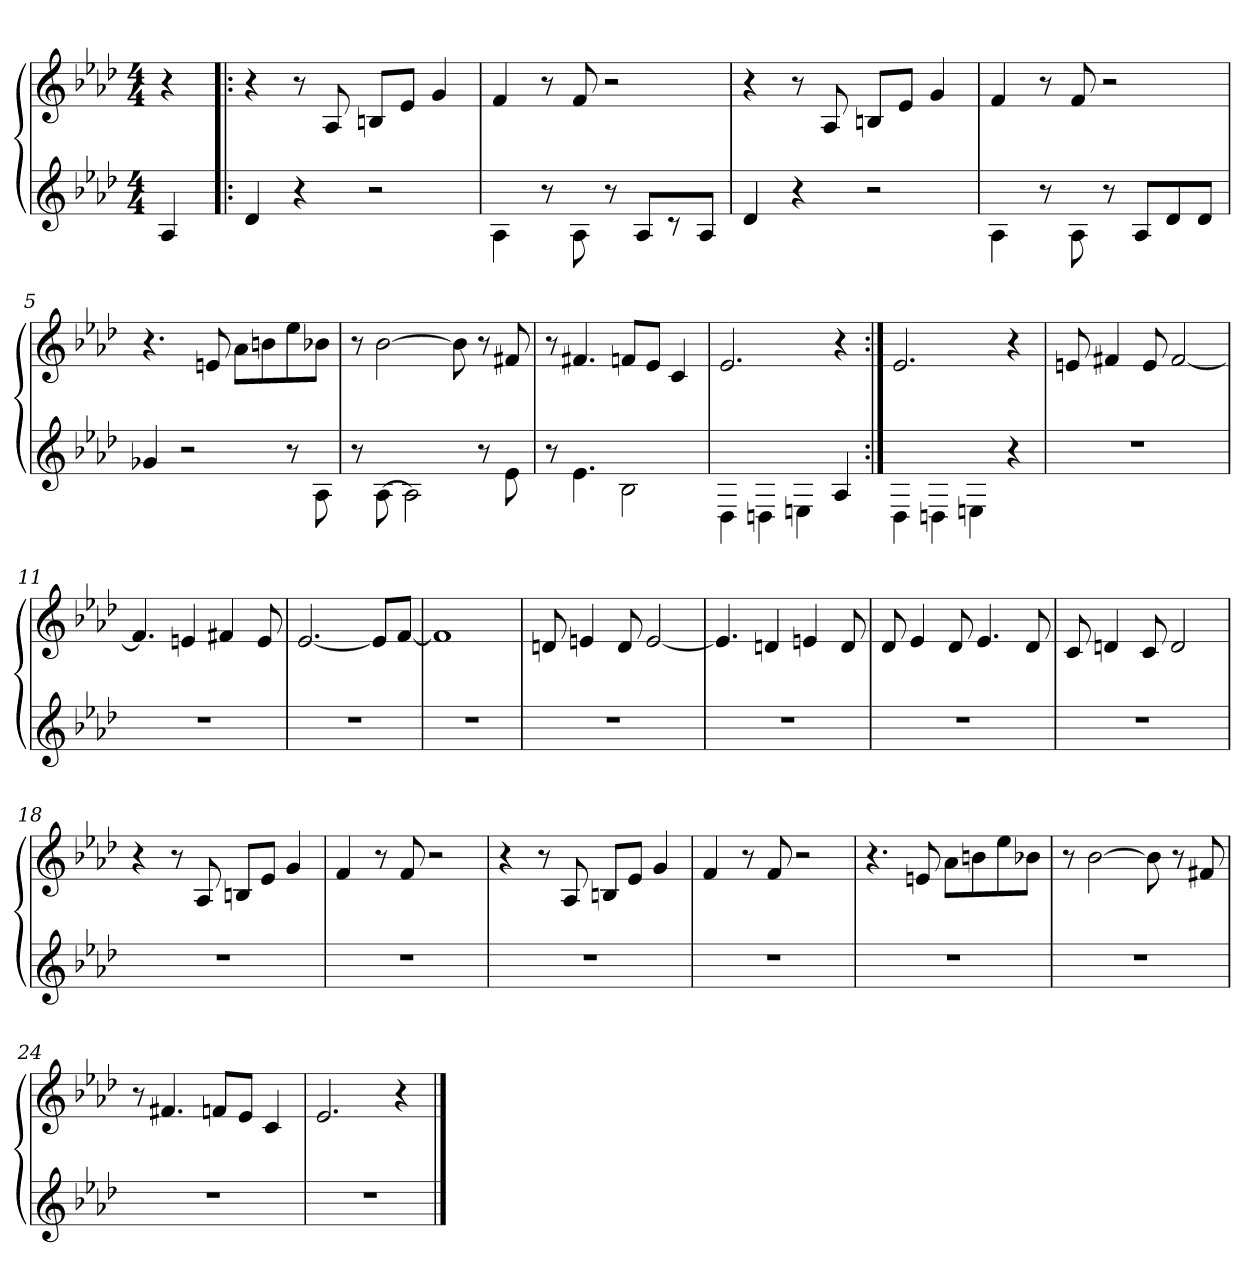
**kern	**kern
*part2	*part1
*staff2	*staff1
*clefG2	*clefG2
*k[b-e-a-d-]	*k[b-e-a-d-]
*A-:	*A-:
*M4/4	*M4/4
=	=
4A-/	4r
=1!|:	=1!|:
4d-/	4r
4r	8r
.	8A-/
2r	8Bn/L
.	8e-/J
.	4g/
=2	=2
4A-\	4f/
8r	8r
8A-\	8f/
8r	2r
8A-/L	.
8r	.
8A-/J	.
=3	=3
4d-/	4r
4r	8r
.	8A-/
2r	8Bn/L
.	8e-/J
.	4g/
=4	=4
4A-\	4f/
8r	8r
8A-\	8f/
8r	2r
8A-/L	.
8d-/	.
8d-/J	.
!!LO:LB:g=z
=5	=5
4g-X/	4.r
2r	.
.	8en/
.	8a-\L
.	8bn\
8r	8ee-\
8A-\	8b-X\J
=6	=6
8r	8r
[8A-\	[2b-\
2A-\]	.
.	8b-\]
8r	8r
8e-\	8f#X/
=7	=7
8r	8r
4.e-\	4.f#X/
2B-\	8fn/L
.	8e-/J
.	4c/
=8	=8
4D-\	2.e-/
4Dn\	.
4En\	.
4A-/	4r
=9:|!	=9:|!
4D-\	2.e-/
4Dn\	.
4En\	.
4r	4r
!!LO:LB:g=z
=10	=10
1r	8en/
.	4f#X/
.	8e/
.	[2f#/
=11	=11
1r	4.f#/]
.	4en/
.	4f#X/
.	8e/
=12	=12
1r	[2.e-/
.	8e-/L]
.	[8f/J
=13	=13
1r	1f]
=14	=14
1r	8dn/
.	4en/
.	8d/
.	[2e/
!!LO:LB:g=z
=15	=15
1r	4.e/]
.	4dn/
.	4en/
.	8d/
=16	=16
1r	8d-/
.	4e-/
.	8d-/
.	4.e-/
.	8d-/
=17	=17
1r	8c/
.	4dn/
.	8c/
.	2d/
=18	=18
1r	4r
.	8r
.	8A-/
.	8Bn/L
.	8e-/J
.	4g/
=19	=19
1r	4f/
.	8r
.	8f/
.	2r
!!LO:LB:g=z
=20	=20
1r	4r
.	8r
.	8A-/
.	8Bn/L
.	8e-/J
.	4g/
=21	=21
1r	4f/
.	8r
.	8f/
.	2r
=22	=22
1r	4.r
.	8en/
.	8a-\L
.	8bn\
.	8ee-\
.	8b-X\J
=23	=23
1r	8r
.	[2b-\
.	8b-\]
.	8r
.	8f#X/
=24	=24
1r	8r
.	4.f#X/
.	8fn/L
.	8e-/J
.	4c/
!!LO:LB:g=z
=25	=25
1r	2.e-/
.	4r
==	==
*-	*-
